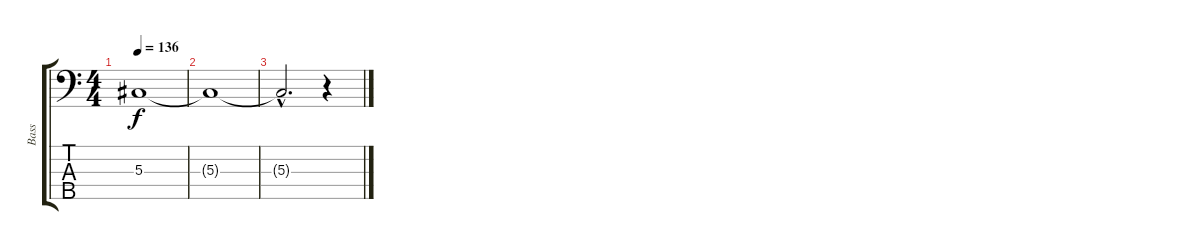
\track ("Bass" "Bass") {instrument electricbasspick}
\staff {score tabs}
\tuning (Gb2 Db2 Ab1 Eb1 Bb0) {hide}
\ts (4 4)
\tempo 136
\clef f4
\ks c
5.3{t}.1{dy f} |
5.3{t}.1 |
5.3{hac t}.2{d} r.4
